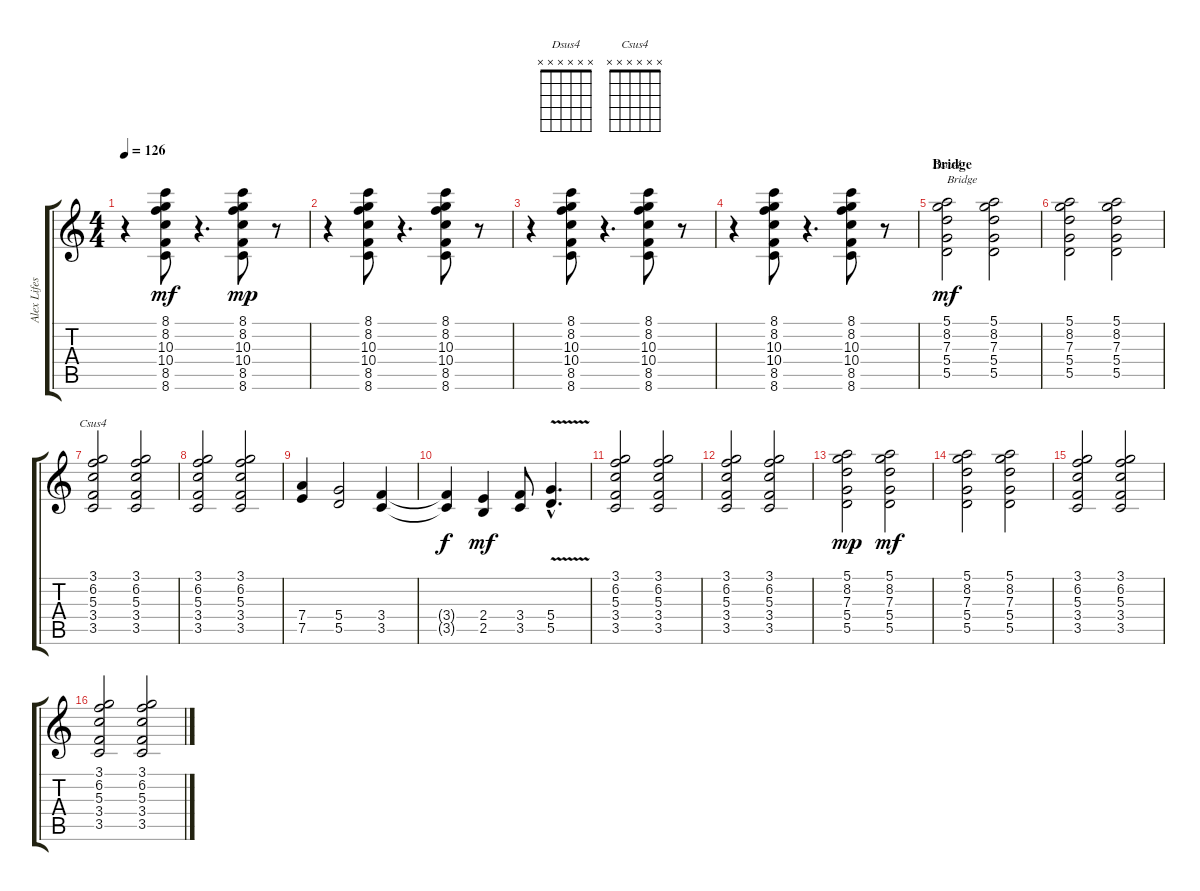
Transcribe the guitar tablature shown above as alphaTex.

\track ("Alex Lifeson 1" "Alex Lifes") {instrument overdrivenguitar}
\staff {score tabs}
\tuning (E4 B3 G3 D3 A2 E2) {hide}
\chord ("Dsus4" x x x x x x) {firstfret 0}
\chord ("Csus4" x x x x x x) {firstfret 0}
\ts (4 4)
\tempo 126
\clef g2
\ks c
r.4{dy mp} (8.1 8.2 10.3 10.4 8.5 8.6).8{dy mf} r.4{d} (8.1 8.2 10.3 10.4 8.5 8.6).8{dy mp} r.8 |
r.4 (8.1 8.2 10.3 10.4 8.5 8.6).8 r.4{d} (8.1 8.2 10.3 10.4 8.5 8.6).8 r.8 |
r.4 (8.1 8.2 10.3 10.4 8.5 8.6).8 r.4{d} (8.1 8.2 10.3 10.4 8.5 8.6).8 r.8 |
r.4 (8.1 8.2 10.3 10.4 8.5 8.6).8 r.4{d} (8.1 8.2 10.3 10.4 8.5 8.6).8 r.8 |
\section ("" "Bridge")
(5.1 8.2 7.3 5.4 5.5).2{ch "Dsus4" txt "Bridge" dy mf} (5.1 8.2 7.3 5.4 5.5).2 |
(5.1 8.2 7.3 5.4 5.5).2 (5.1 8.2 7.3 5.4 5.5).2 |
(3.1 6.2 5.3 3.4 3.5).2{ch "Csus4"} (3.1 6.2 5.3 3.4 3.5).2 |
(3.1 6.2 5.3 3.4 3.5).2 (3.1 6.2 5.3 3.4 3.5).2 |
(7.4 7.5).4 (5.4 5.5).2 (3.4 3.5).4 |
(3.4{t} 3.5{t}).4{dy f} (2.4 2.5).4{dy mf} (3.4 3.5).8 (5.4{v hac} 5.5{hac}).4{d} |
(3.1 6.2 5.3 3.4 3.5).2 (3.1 6.2 5.3 3.4 3.5).2 |
(3.1 6.2 5.3 3.4 3.5).2 (3.1 6.2 5.3 3.4 3.5).2 |
(5.1 8.2 7.3 5.4 5.5).2{dy mp} (5.1 8.2 7.3 5.4 5.5).2{dy mf} |
(5.1 8.2 7.3 5.4 5.5).2 (5.1 8.2 7.3 5.4 5.5).2 |
(3.1 6.2 5.3 3.4 3.5).2 (3.1 6.2 5.3 3.4 3.5).2 |
(3.1 6.2 5.3 3.4 3.5).2 (3.1 6.2 5.3 3.4 3.5).2
